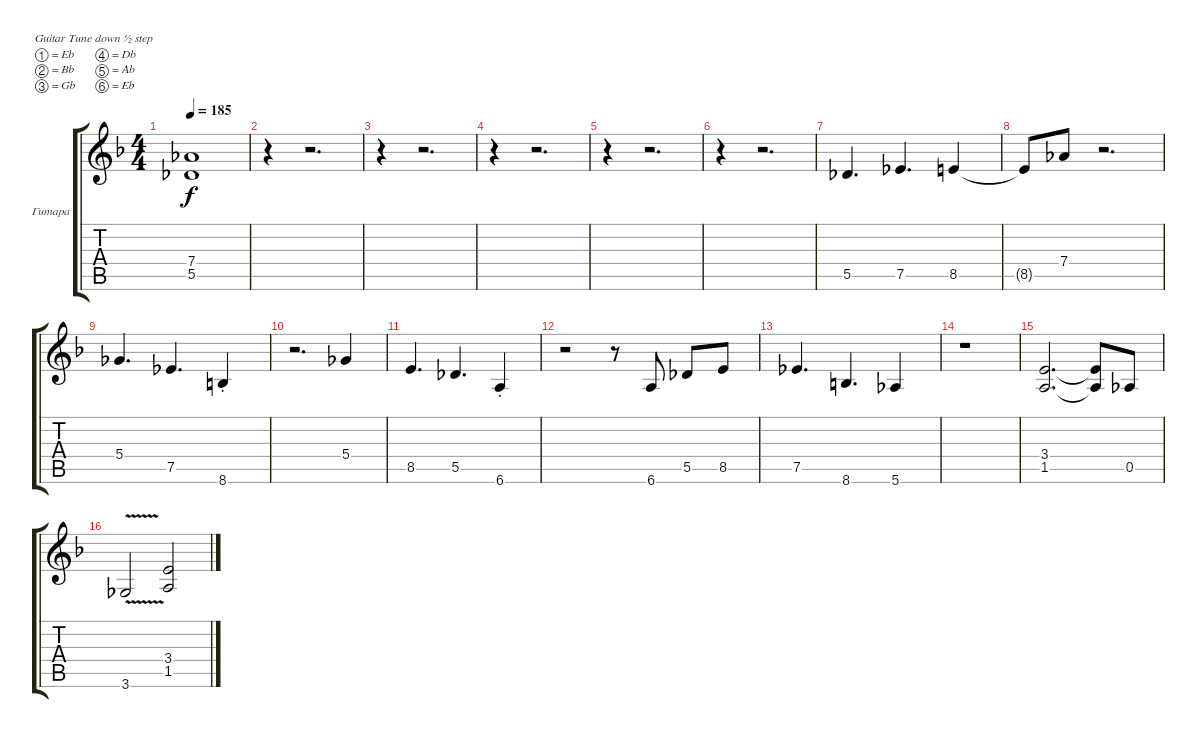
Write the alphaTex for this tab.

\bracketExtendMode groupsimilarinstruments
\firstSystemTrackNameOrientation horizontal
\otherSystemsTrackNameOrientation horizontal
\track ("Владимир Холстинин" "Гитара") {instrument distortionguitar}
\staff {score tabs}
\tuning (Eb4 Bb3 Gb3 Db3 Ab2 Eb2)
\ts (4 4)
\tempo 185
\clef g2
\ks dminor
(7.4{t} 5.5{t}).1{dy f} |
r.4 r.2{d} |
r.4 r.2{d} |
r.4 r.2{d} |
r.4 r.2{d} |
r.4 r.2{d} |
5.5.4{d} 7.5.4{d} 8.5.4 |
8.5{t}.8 7.4.8 r.2{d} |
5.4.4{d} 7.5.4{d} 8.6{st}.4 |
r.2{d} 5.4.4 |
8.5.4{d} 5.5.4{d} 6.6{st}.4 |
r.2 r.8 6.6.8 5.5.8 8.5.8 |
7.5.4{d} 8.6.4{d} 5.6.4 |
r.1 |
(3.4 1.5).2{d} (3.4{t} 1.5{t}).8 0.5.8 |
3.6{v}.2 (3.4 1.5).2
